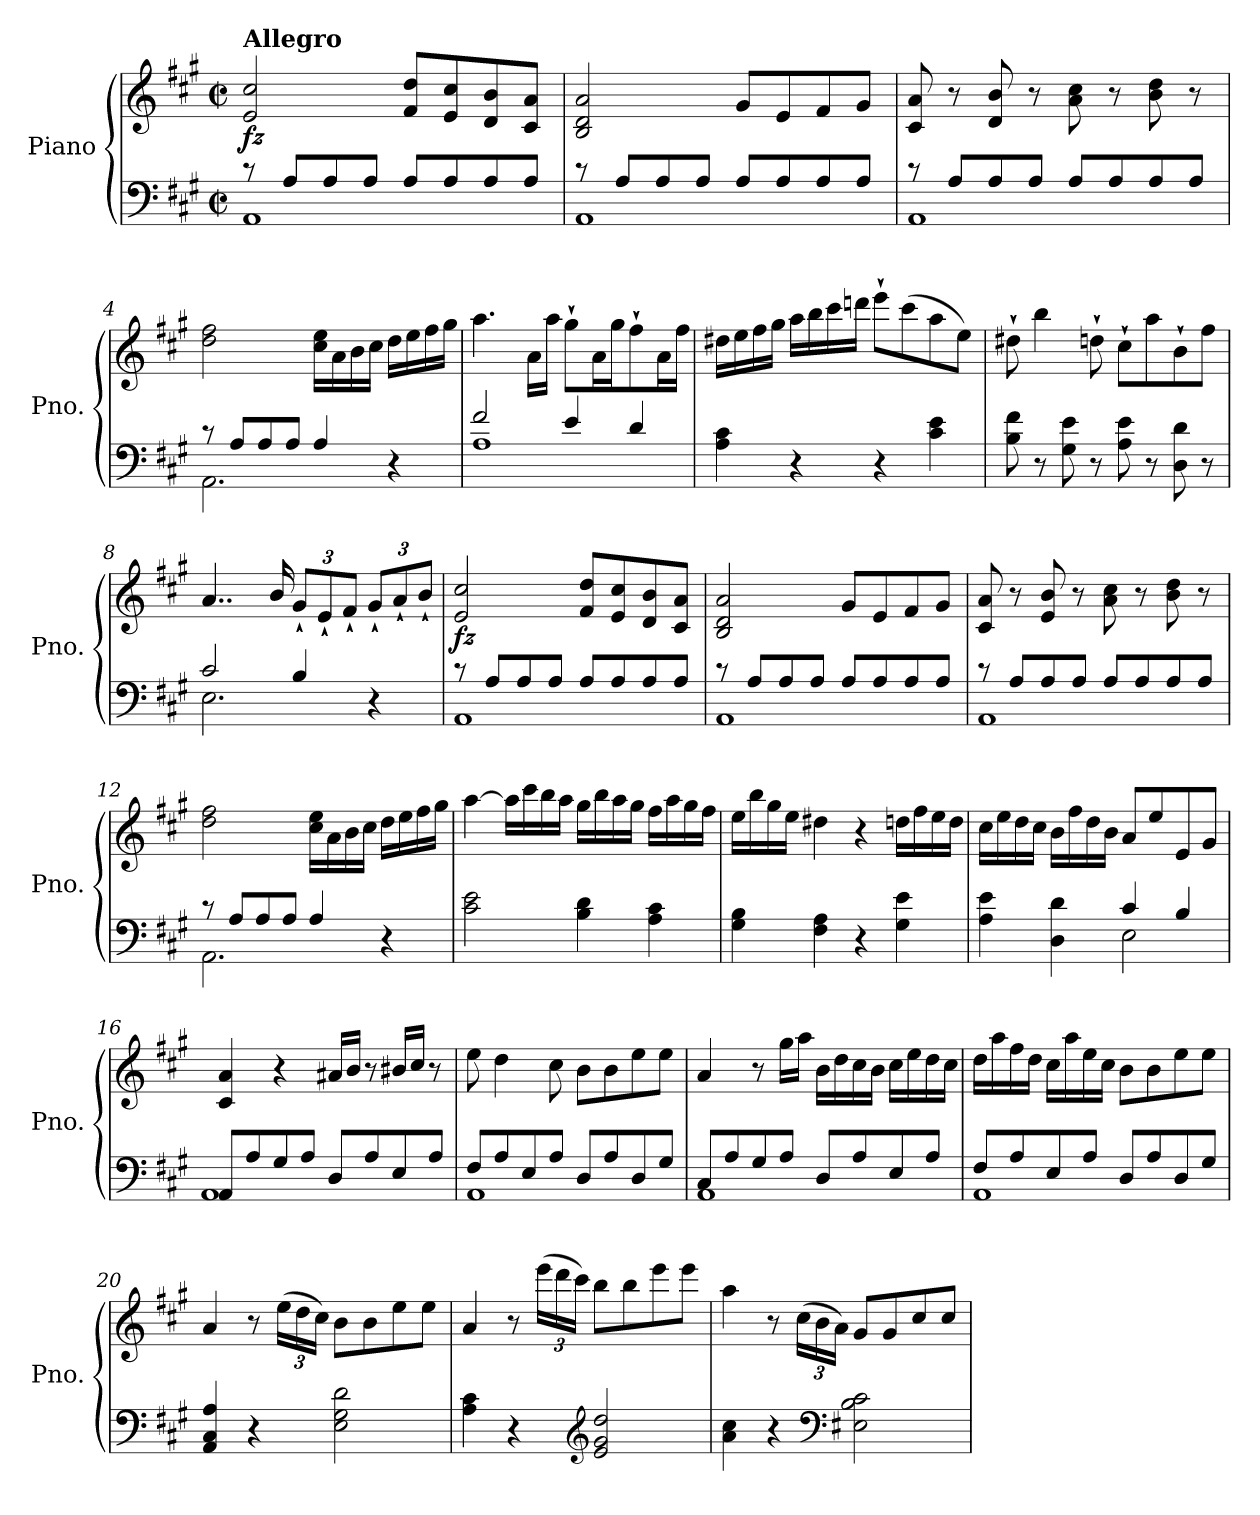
**kern	**kern	**dynam
*part1	*part1	*part1
*staff2	*staff1	*staff1/2
*I"Piano	*	*
*I'Pno.	*	*
*clefF4	*clefG2	*
*k[f#c#g#]	*k[f#c#g#]	*
*A:	*A:	*
*M2/2	*M2/2	*
*met(c|)	*met(c|)	*
*MM120	*MM120	*
=1	=1	=1
*^	*	*
!	!	!LO:TX:a:B:t=Allegro	!
!	!	!	!LO:DY:b
8r	1AA	2e/ 2cc#/	fz
8A/L	.	.	.
8A/	.	.	.
8A/J	.	.	.
8A/L	.	8f#/ 8dd/L	.
8A/	.	8e/ 8cc#/	.
8A/	.	8d/ 8b/	.
8A/J	.	8c#/ 8a/J	.
=2	=2	=2	=2
8r	1AA	2B/ 2d/ 2a/	.
8A/L	.	.	.
8A/	.	.	.
8A/J	.	.	.
8A/L	.	8g#/L	.
8A/	.	8e/	.
8A/	.	8f#/	.
8A/J	.	8g#/J	.
=3	=3	=3	=3
8r	1AA	8c#/ 8a/	.
8A/L	.	8r	.
8A/	.	8d/ 8b/	.
8A/J	.	8r	.
8A/L	.	8a\ 8cc#\	.
8A/	.	8r	.
8A/	.	8b\ 8dd\	.
8A/J	.	8r	.
=4	=4	=4	=4
8r	2.AA\	2dd\ 2ff#\	.
8A/L	.	.	.
8A/	.	.	.
8A/J	.	.	.
4A/	.	16cc#\ 16ee\LL	.
.	.	16a\	.
.	.	16b\	.
.	.	16cc#\JJ	.
4r	4ryy	16dd\LL	.
.	.	16ee\	.
.	.	16ff#\	.
.	.	16gg#\JJ	.
!!LO:LB:g=z
=5	=5	=5	=5
2f#/	1A	4.aa\	.
.	.	16a\LL	.
.	.	16aa\JJ	.
4e/	.	8gg#`\L	.
.	.	16a\L	.
.	.	16gg#\J	.
4d/	.	8ff#`\	.
.	.	16a\L	.
.	.	16ff#\JJ	.
*v	*v	*	*
=6	=6	=6
4A\ 4c#\	16dd#X\LL	.
.	16ee\	.
.	16ff#\	.
.	16gg#\JJ	.
4r	16aa\LL	.
.	16bb\	.
.	16ccc#\	.
.	16dddn\JJ	.
4r	8eee`\L	.
.	(8ccc#\	.
4c#\ 4e\	8aa\	.
.	8ee\J)	.
=7	=7	=7
8B\ 8f#\	8dd#X`\	.
8r	4bb\	.
8G#\ 8e\	.	.
8r	8ddn`\	.
8A\ 8e\	8cc#`\L	.
8r	8aa\	.
8D\ 8d\	8b`\	.
8r	8ff#\J	.
=8	=8	=8
*^	*	*
2c#/	2.E\	4..a/	.
.	.	16b/	.
*	*	*Xbrackettup	*
4B/	.	12g#`/L	.
.	.	12e`/	.
.	.	12f#`/J	.
4r	4ryy	12g#`/L	.
.	.	12a`/	.
.	.	12b`/J	.
!!LO:LB:g=z
=9	=9	=9	=9
!	!	!	!LO:DY:b
8r	1AA	2e/ 2cc#/	fz
8A/L	.	.	.
8A/	.	.	.
8A/J	.	.	.
8A/L	.	8f#/ 8dd/L	.
8A/	.	8e/ 8cc#/	.
8A/	.	8d/ 8b/	.
8A/J	.	8c#/ 8a/J	.
=10	=10	=10	=10
8r	1AA	2B/ 2d/ 2a/	.
8A/L	.	.	.
8A/	.	.	.
8A/J	.	.	.
8A/L	.	8g#/L	.
8A/	.	8e/	.
8A/	.	8f#/	.
8A/J	.	8g#/J	.
=11	=11	=11	=11
8r	1AA	8c#/ 8a/	.
8A/L	.	8r	.
8A/	.	8e/ 8b/	.
8A/J	.	8r	.
8A/L	.	8a\ 8cc#\	.
8A/	.	8r	.
8A/	.	8b\ 8dd\	.
8A/J	.	8r	.
=12	=12	=12	=12
8r	2.AA\	2dd\ 2ff#\	.
8A/L	.	.	.
8A/	.	.	.
8A/J	.	.	.
4A/	.	16cc#\ 16ee\LL	.
.	.	16a\	.
.	.	16b\	.
.	.	16cc#\JJ	.
4r	4ryy	16dd\LL	.
.	.	16ee\	.
.	.	16ff#\	.
.	.	16gg#\JJ	.
*v	*v	*	*
!!LO:LB:g=z
=13	=13	=13
2c#\ 2e\	[4aa\	.
.	16aa\LL]	.
.	16ccc#\	.
.	16bb\	.
.	16aa\JJ	.
4B\ 4d\	16gg#\LL	.
.	16bb\	.
.	16aa\	.
.	16gg#\JJ	.
4A\ 4c#\	16ff#\LL	.
.	16aa\	.
.	16gg#\	.
.	16ff#\JJ	.
=14	=14	=14
4G#\ 4B\	16ee\LL	.
.	16bb\	.
.	16gg#\	.
.	16ee\JJ	.
4F#\ 4A\	4dd#X\	.
4r	4r	.
4G#\ 4e\	16ddn\LL	.
.	16ff#\	.
.	16ee\	.
.	16dd\JJ	.
=15	=15	=15
*^	*	*
4A\ 4e\	2ryy	16cc#\LL	.
.	.	16ee\	.
.	.	16dd\	.
.	.	16cc#\JJ	.
4D\ 4d\	.	16b\LL	.
.	.	16ff#\	.
.	.	16dd\	.
.	.	16b\JJ	.
4c#/	2E\	8a/L	.
.	.	8ee/	.
4B/	.	8e/	.
.	.	8g#/J	.
!!LO:LB:g=z
=16	=16	=16	=16
8AA/L	1AA	4c#/ 4a/	.
8A/	.	.	.
8G#/	.	4r	.
8A/J	.	.	.
8D/L	.	16a#X/LL	.
.	.	16b/JJ	.
8A/	.	8r	.
8E/	.	16b#X/LL	.
.	.	16cc#/JJ	.
8A/J	.	8r	.
!!LO:LB:g=z
=17	=17	=17	=17
8F#/L	1AA	8ee\	.
8A/	.	4dd\	.
8E/	.	.	.
8A/J	.	8cc#\	.
8D/L	.	8b\L	.
8A/	.	8b\	.
8D/	.	8ee\	.
8G#/J	.	8ee\J	.
=18	=18	=18	=18
8C#/L	1AA	4a/	.
8A/	.	.	.
8G#/	.	8r	.
8A/J	.	16gg#\LL	.
.	.	16aa\JJ	.
8D/L	.	16b\LL	.
.	.	16dd\	.
8A/	.	16cc#\	.
.	.	16b\JJ	.
8E/	.	16cc#\LL	.
.	.	16ee\	.
8A/J	.	16dd\	.
.	.	16cc#\JJ	.
=19	=19	=19	=19
8F#/L	1AA	16dd\LL	.
.	.	16aa\	.
8A/	.	16ff#\	.
.	.	16dd\JJ	.
8E/	.	16cc#\LL	.
.	.	16aa\	.
8A/J	.	16ee\	.
.	.	16cc#\JJ	.
8D/L	.	8b\L	.
8A/	.	8b\	.
8D/	.	8ee\	.
8G#/J	.	8ee\J	.
*v	*v	*	*
=20	=20	=20
4AA/ 4C#/ 4A/	4a/	.
4r	8r	.
.	(24ee\LL	.
.	24dd\	.
.	24cc#\JJ)	.
2E\ 2G#\ 2d\	8b\L	.
.	8b\	.
.	8ee\	.
.	8ee\J	.
!!LO:PB:g=z
=21	=21	=21
4A\ 4c#\	4a/	.
4r	8r	.
.	(24eee\LL	.
.	24ddd\	.
.	24ccc#\JJ)	.
*clefG2	*	*
2e/ 2g#/ 2dd/	8bb\L	.
.	8bb\	.
.	8eee\	.
.	8eee\J	.
=22	=22	=22
4a\ 4cc#\	4aa\	.
4r	8r	.
.	(24cc#\LL	.
.	24b\	.
.	24a\JJ)	.
*clefF4	*	*
2E#X\ 2B\ 2c#\	8g#/L	.
.	8g#/	.
.	8cc#/	.
.	8cc#/J	.
=	=	=
*-	*-	*-
